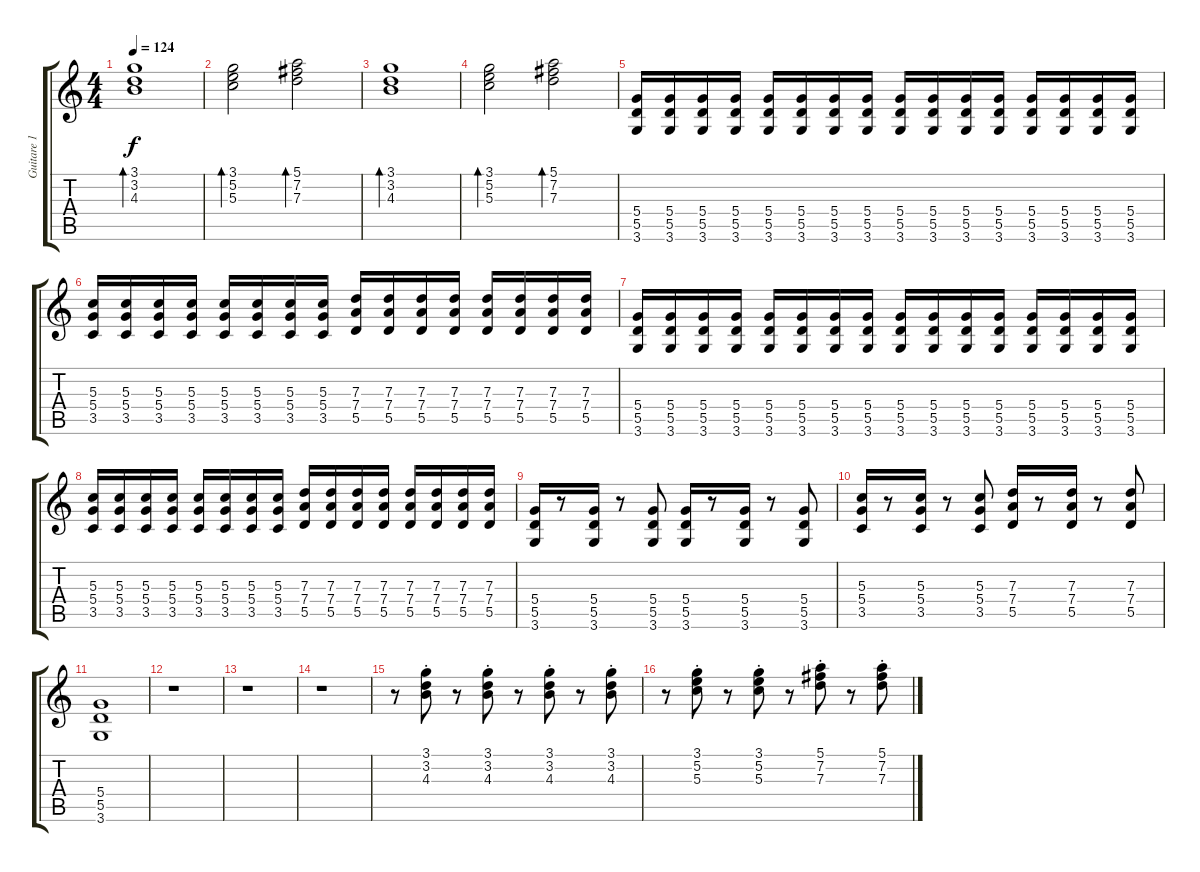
\track ("Guitare 1" "Guitare 1") {instrument electricguitarclean}
\staff {score tabs}
\tuning (E4 B3 G3 D3 A2 E2) {hide}
\ts (4 4)
\tempo 124
\clef g2
\ks c
(3.1 3.2 4.3).1{bd 120 dy f} |
(3.1 5.2 5.3).2{bd 120} (5.1 7.2 7.3).2{bd 120} |
(3.1 3.2 4.3).1{bd 120} |
(3.1 5.2 5.3).2{bd 120} (5.1 7.2 7.3).2{bd 120} |
(5.4 5.5 3.6).16{volume 10 balance 6 instrument overdrivenguitar} (5.4 5.5 3.6).16 (5.4 5.5 3.6).16 (5.4 5.5 3.6).16 (5.4 5.5 3.6).16 (5.4 5.5 3.6).16 (5.4 5.5 3.6).16 (5.4 5.5 3.6).16 (5.4 5.5 3.6).16 (5.4 5.5 3.6).16 (5.4 5.5 3.6).16 (5.4 5.5 3.6).16 (5.4 5.5 3.6).16 (5.4 5.5 3.6).16 (5.4 5.5 3.6).16 (5.4 5.5 3.6).16 |
(5.3 5.4 3.5).16 (5.3 5.4 3.5).16 (5.3 5.4 3.5).16 (5.3 5.4 3.5).16 (5.3 5.4 3.5).16 (5.3 5.4 3.5).16 (5.3 5.4 3.5).16 (5.3 5.4 3.5).16 (7.3 7.4 5.5).16 (7.3 7.4 5.5).16 (7.3 7.4 5.5).16 (7.3 7.4 5.5).16 (7.3 7.4 5.5).16 (7.3 7.4 5.5).16 (7.3 7.4 5.5).16 (7.3 7.4 5.5).16 |
(5.4 5.5 3.6).16{volume 10 balance 6 instrument overdrivenguitar} (5.4 5.5 3.6).16 (5.4 5.5 3.6).16 (5.4 5.5 3.6).16 (5.4 5.5 3.6).16 (5.4 5.5 3.6).16 (5.4 5.5 3.6).16 (5.4 5.5 3.6).16 (5.4 5.5 3.6).16 (5.4 5.5 3.6).16 (5.4 5.5 3.6).16 (5.4 5.5 3.6).16 (5.4 5.5 3.6).16 (5.4 5.5 3.6).16 (5.4 5.5 3.6).16 (5.4 5.5 3.6).16 |
(5.3 5.4 3.5).16 (5.3 5.4 3.5).16 (5.3 5.4 3.5).16 (5.3 5.4 3.5).16 (5.3 5.4 3.5).16 (5.3 5.4 3.5).16 (5.3 5.4 3.5).16 (5.3 5.4 3.5).16 (7.3 7.4 5.5).16 (7.3 7.4 5.5).16 (7.3 7.4 5.5).16 (7.3 7.4 5.5).16 (7.3 7.4 5.5).16 (7.3 7.4 5.5).16 (7.3 7.4 5.5).16 (7.3 7.4 5.5).16 |
(5.4 5.5 3.6).16 r.8 (5.4 5.5 3.6).16 r.8 (5.4 5.5 3.6).8 (5.4 5.5 3.6).16 r.8 (5.4 5.5 3.6).16 r.8 (5.4 5.5 3.6).8 |
(5.3 5.4 3.5).16 r.8 (5.3 5.4 3.5).16 r.8 (5.3 5.4 3.5).8 (7.3 7.4 5.5).16 r.8 (7.3 7.4 5.5).16 r.8 (7.3 7.4 5.5).8 |
(5.4 5.5 3.6).1{volume 4} |
r.1 |
r.1 |
r.1 |
r.8{volume 13 instrument electricguitarclean} (3.1{st} 3.2 4.3{st}).8 r.8 (3.1{st} 3.2{st} 4.3{st}).8 r.8 (3.1{st} 3.2{st} 4.3{st}).8 r.8 (3.1{st} 3.2{st} 4.3{st}).8 |
r.8 (3.1{st} 5.2{st} 5.3{st}).8 r.8 (3.1{st} 5.2{st} 5.3{st}).8 r.8 (5.1{st} 7.2{st} 7.3{st}).8 r.8 (5.1{st} 7.2{st} 7.3{st}).8
